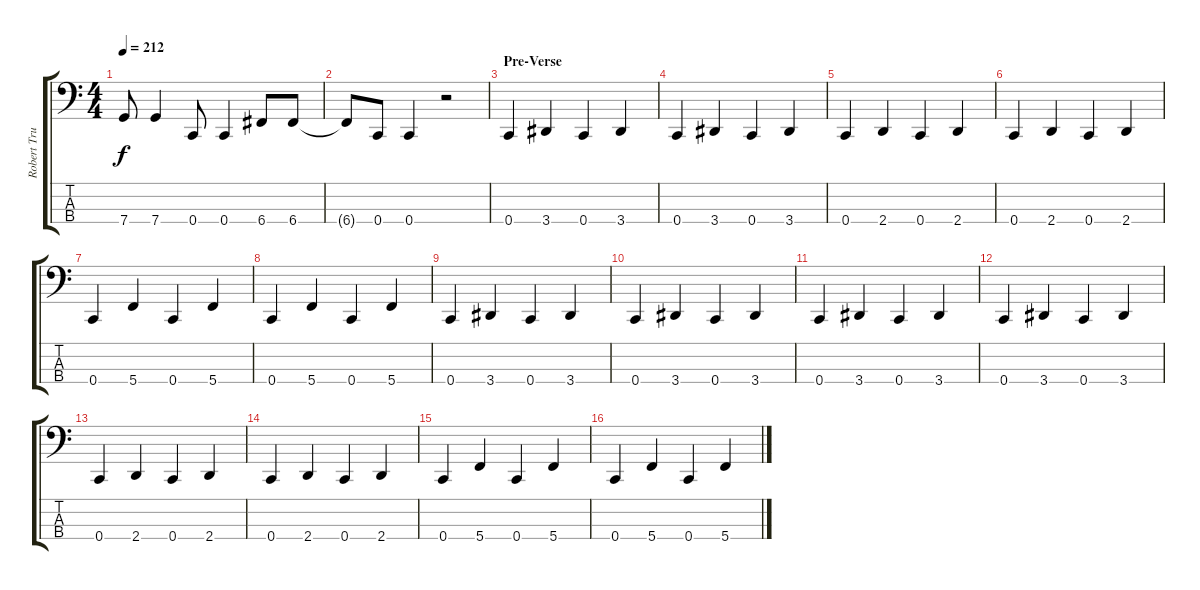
\track ("Robert Trujillo" "Robert Tru") {instrument electricbassfinger}
\staff {score tabs}
\tuning (F2 C2 G1 C1) {hide}
\ts (4 4)
\tempo 212
\clef f4
\ks c
7.4.8{dy f} 7.4.4 0.4.8 0.4.4 6.4.8 6.4.8 |
6.4{t}.8 0.4.8 0.4.4 r.2 |
\section ("" "Pre-Verse")
0.4.4 3.4.4 0.4.4 3.4.4 |
0.4.4 3.4.4 0.4.4 3.4.4 |
0.4.4 2.4.4 0.4.4 2.4.4 |
0.4.4 2.4.4 0.4.4 2.4.4 |
0.4.4 5.4.4 0.4.4 5.4.4 |
0.4.4 5.4.4 0.4.4 5.4.4 |
0.4.4 3.4.4 0.4.4 3.4.4 |
0.4.4 3.4.4 0.4.4 3.4.4 |
0.4.4 3.4.4 0.4.4 3.4.4 |
0.4.4 3.4.4 0.4.4 3.4.4 |
0.4.4 2.4.4 0.4.4 2.4.4 |
0.4.4 2.4.4 0.4.4 2.4.4 |
0.4.4 5.4.4 0.4.4 5.4.4 |
0.4.4 5.4.4 0.4.4 5.4.4
